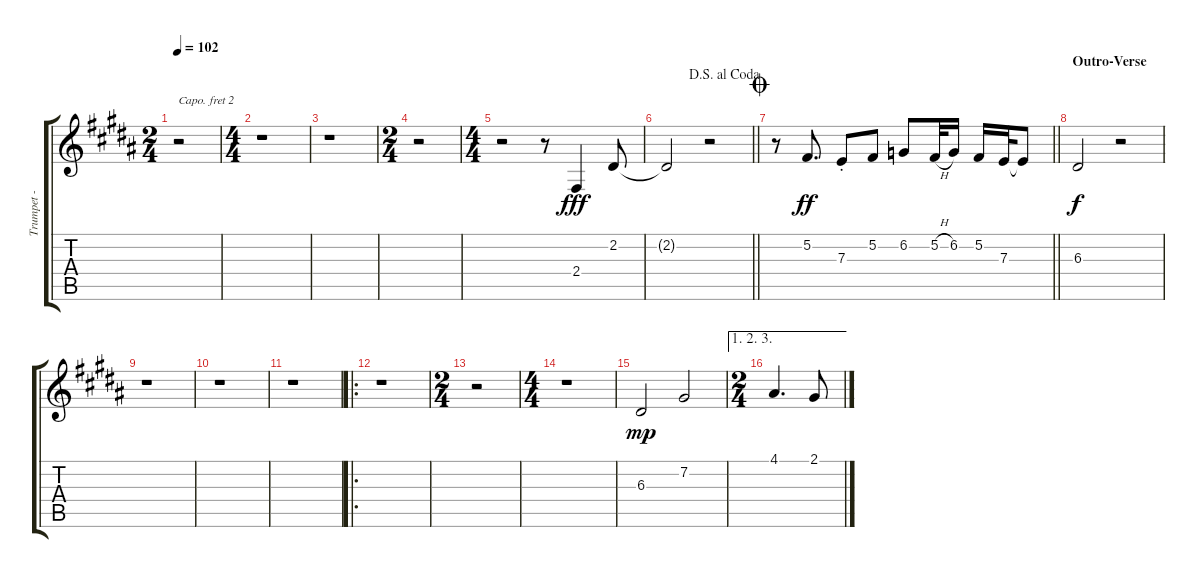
\track ("Trumpet - Loughnane" "Trumpet - ") {instrument trumpet}
\staff {score tabs}
\capo 2
\tuning (E4 B3 G3 D3 A2 E2) {hide}
\ts (2 4)
\tempo 102
\clef g2
\ks b
r.2{dy ff} |
\ts (4 4)
\ks g#minor
r.1 |
r.1 |
\ts (2 4)
r.2 |
\ts (4 4)
\ks b
r.2 r.8 2.4.4{dy fff} 2.2.8 |
\jump dalsegnoalcoda
\barLineRight lightlight
\ks g#minor
2.2{t}.2 r.2 |
\jump coda
\barLineRight lightlight
r.8 5.2.8{d dy ff} 7.3{st}.8 5.2.8 6.2.8 5.2{h}.32 6.2.16 5.2.16 7.3.32 7.3{t}.8 |
\section ("" "Outro-Verse")
6.3.2{dy f volume 4} r.2 |
\ks b
r.1 |
\ks g#minor
r.1 |
\ks b
r.1 |
\ro
\ks g#minor
r.1 |
\ts (2 4)
r.2 |
\ts (4 4)
\ks b
r.1 |
\ks g#minor
6.3.2{dy mp} 7.2.2 |
\ae (1 2 3)
\ts (2 4)
4.1.4{d} 2.1.8
